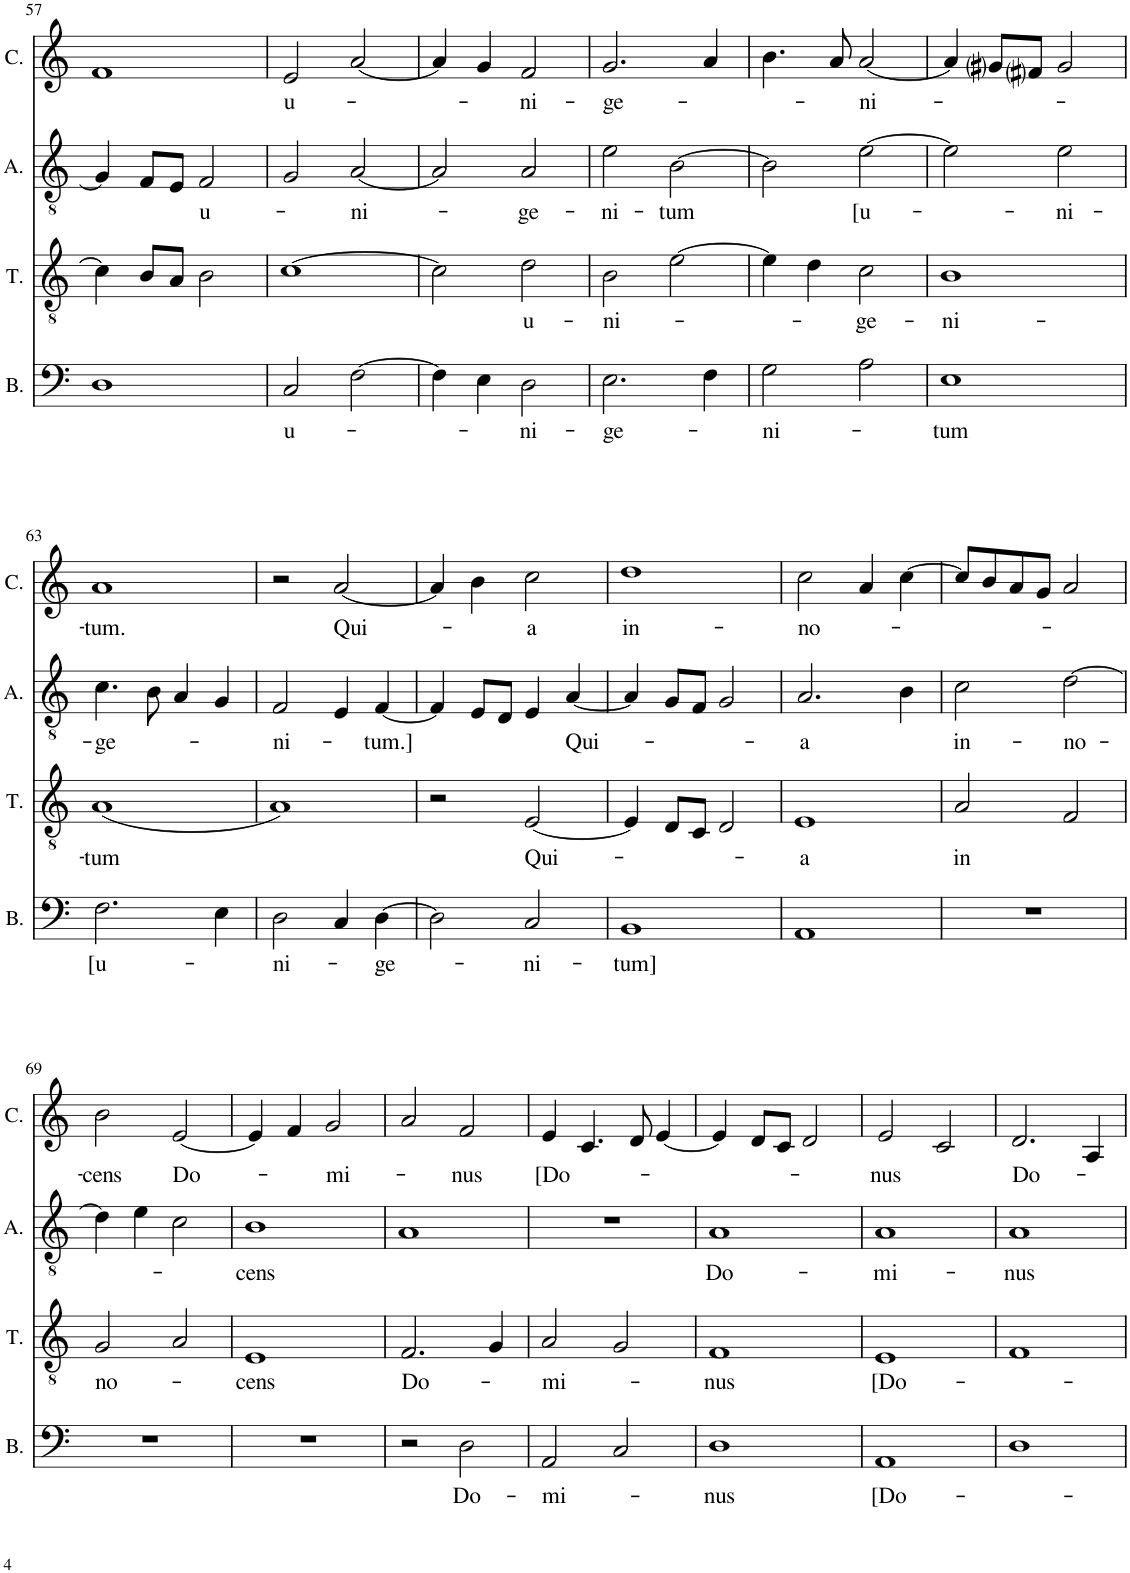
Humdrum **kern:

**kern	**text	**kern	**text	**kern	**text	**kern	**text
*part4	*part4	*part3	*part3	*part2	*part2	*part1	*part1
*staff4	*staff4	*staff3	*staff3	*staff2	*staff2	*staff1	*staff1
*I"Bassus	*	*I"Tenor	*	*I"Altus	*	*I"Cantus	*
*I'B.	*	*I'T.	*	*I'A.	*	*I'C.	*
!!LO:PB:g=z
*clefF4	*	*clefGv2	*	*clefGv2	*	*clefG2	*
*k[]	*	*k[]	*	*k[]	*	*k[]	*
*M2/2	*	*M2/2	*	*M2/2	*	*M2/2	*
*met(c|)	*	*met(c|)	*	*met(c|)	*	*met(c|)	*
=57	=57	=57	=57	=57	=57	=57	=57
1D	.	4c\]	.	4G/]	.	1f	.
.	.	8B/L	.	8F/L	.	.	.
.	.	8A/J	.	8E/J	.	.	.
!	!	!	!	!	!LO:LY:b	!	!
.	.	2B\	.	2F/	u-	.	.
=58	=58	=58	=58	=58	=58	=58	=58
!	!LO:LY:b	!	!	!	!	!	!LO:LY:b
2C/	u-	[1c	.	2G/	.	2e/	u-
!	!	!	!	!	!LO:LY:b	!	!
[2F\	.	.	.	[2A/	-ni-	[2a/	.
=59	=59	=59	=59	=59	=59	=59	=59
4F\]	.	2c\]	.	2A/]	.	4a/]	.
4E\	.	.	.	.	.	4g/	.
!	!LO:LY:b	!	!LO:LY:b	!	!LO:LY:b	!	!LO:LY:b
2D\	-ni-	2d\	u-	2A/	-ge-	2f/	-ni-
=60	=60	=60	=60	=60	=60	=60	=60
!	!LO:LY:b	!	!LO:LY:b	!	!LO:LY:b	!	!LO:LY:b
2.E\	-ge-	2B\	-ni-	2e\	-ni-	2.g/	-ge-
!	!	!	!	!	!LO:LY:b	!	!
.	.	[2e\	.	[2B\	-tum	.	.
4F\	.	.	.	.	.	4a/	.
=61	=61	=61	=61	=61	=61	=61	=61
!	!LO:LY:b	!	!	!	!	!	!
2G\	-ni-	4e\]	.	2B\]	.	4.b\	.
.	.	4d\	.	.	.	.	.
.	.	.	.	.	.	8a/	.
!	!	!	!LO:LY:b	!	!LO:LY:b	!	!LO:LY:b
2A\	.	2c\	-ge-	[2e\	[u-	[2a/	-ni-
=62	=62	=62	=62	=62	=62	=62	=62
!	!LO:LY:b	!	!LO:LY:b	!	!	!	!
1E	-tum	1B	-ni-	2e\]	.	4a/]	.
.	.	.	.	.	.	8g#i/L	.
.	.	.	.	.	.	8f#i/J	.
!	!	!	!	!	!LO:LY:b	!	!
.	.	.	.	2e\	-ni-	2g#/	.
!!LO:LB:g=z
=63	=63	=63	=63	=63	=63	=63	=63
!	!LO:LY:b	!	!LO:LY:b	!	!LO:LY:b	!	!LO:LY:b
2.F\	[u-	(1A	-tum	4.c\	-ge-	1a	-tum.
.	.	.	.	8B\	.	.	.
.	.	.	.	4A/	.	.	.
4E\	.	.	.	4G/	.	.	.
=64	=64	=64	=64	=64	=64	=64	=64
!	!LO:LY:b	!	!	!	!LO:LY:b	!	!
2D\	-ni-	1A)	.	2F/	-ni-	2r	.
!	!	!	!	!	!	!	!LO:LY:b
4C/	.	.	.	4E/	.	[2a/	Qui-
!	!LO:LY:b	!	!	!	!LO:LY:b	!	!
[4D\	-ge-	.	.	[4F/	-tum.]	.	.
=65	=65	=65	=65	=65	=65	=65	=65
2D\]	.	2r	.	4F/]	.	4a/]	.
.	.	.	.	8E/L	.	4b\	.
.	.	.	.	8D/J	.	.	.
!	!LO:LY:b	!	!LO:LY:b	!	!	!	!LO:LY:b
2C/	-ni-	[2E/	Qui-	4E/	.	2cc\	-a
!	!	!	!	!	!LO:LY:b	!	!
.	.	.	.	[4A/	Qui-	.	.
=66	=66	=66	=66	=66	=66	=66	=66
!	!LO:LY:b	!	!	!	!	!	!LO:LY:b
1BB	-tum]	4E/]	.	4A/]	.	1dd	in-
.	.	8D/L	.	8G/L	.	.	.
.	.	8C/J	.	8F/J	.	.	.
.	.	2D/	.	2G/	.	.	.
=67	=67	=67	=67	=67	=67	=67	=67
!	!	!	!LO:LY:b	!	!LO:LY:b	!	!LO:LY:b
1AA	.	1E	-a	2.A/	-a	2cc\	-no-
.	.	.	.	.	.	4a/	.
.	.	.	.	4B\	.	[4cc\	.
=68	=68	=68	=68	=68	=68	=68	=68
!	!	!	!LO:LY:b	!	!LO:LY:b	!	!
1r	.	2A/	in	2c\	in-	8cc/L]	.
.	.	.	.	.	.	8b/	.
.	.	.	.	.	.	8a/	.
.	.	.	.	.	.	8g/J	.
!	!	!	!	!	!LO:LY:b	!	!
.	.	2F/	.	[2d\	-no-	2a/	.
!!LO:LB:g=z
=69	=69	=69	=69	=69	=69	=69	=69
!	!	!	!LO:LY:b	!	!	!	!LO:LY:b
1r	.	2G/	no-	4d\]	.	2b\	-cens
.	.	.	.	4e\	.	.	.
!	!	!	!	!	!	!	!LO:LY:b
.	.	2A/	.	2c\	.	[2e/	Do-
=70	=70	=70	=70	=70	=70	=70	=70
!	!	!	!LO:LY:b	!	!LO:LY:b	!	!
1r	.	1E	-cens	1B	cens	4e/]	.
.	.	.	.	.	.	4f/	.
!	!	!	!	!	!	!	!LO:LY:b
.	.	.	.	.	.	2g/	mi-
=71	=71	=71	=71	=71	=71	=71	=71
!	!	!	!LO:LY:b	!	!	!	!
2r	.	2.F/	Do-	1A	.	2a/	.
!	!LO:LY:b	!	!	!	!	!	!LO:LY:b
2D\	Do-	.	.	.	.	2f/	-nus
.	.	4G/	.	.	.	.	.
=72	=72	=72	=72	=72	=72	=72	=72
!	!LO:LY:b	!	!LO:LY:b	!	!	!	!LO:LY:b
2AA/	-mi-	2A/	-mi-	1r	.	4e/	[Do-
.	.	.	.	.	.	4.c/	.
2C/	.	2G/	.	.	.	.	.
.	.	.	.	.	.	8d/	.
.	.	.	.	.	.	[4e/	.
=73	=73	=73	=73	=73	=73	=73	=73
!	!LO:LY:b	!	!LO:LY:b	!	!LO:LY:b	!	!
1D	-nus	1F	-nus	1A	Do-	4e/]	.
.	.	.	.	.	.	8d/L	.
.	.	.	.	.	.	8c/J	.
.	.	.	.	.	.	2d/	.
=74	=74	=74	=74	=74	=74	=74	=74
!	!LO:LY:b	!	!LO:LY:b	!	!LO:LY:b	!	!LO:LY:b
1AA	[Do-	1E	[Do-	1A	-mi-	2e/	-nus
.	.	.	.	.	.	2c/	.
=75	=75	=75	=75	=75	=75	=75	=75
!	!	!	!	!	!LO:LY:b	!	!LO:LY:b
1D	.	1F	.	1A	-nus	2.d/	Do-
.	.	.	.	.	.	4A/	.
=	=	=	=	=	=	=	=
*-	*-	*-	*-	*-	*-	*-	*-
